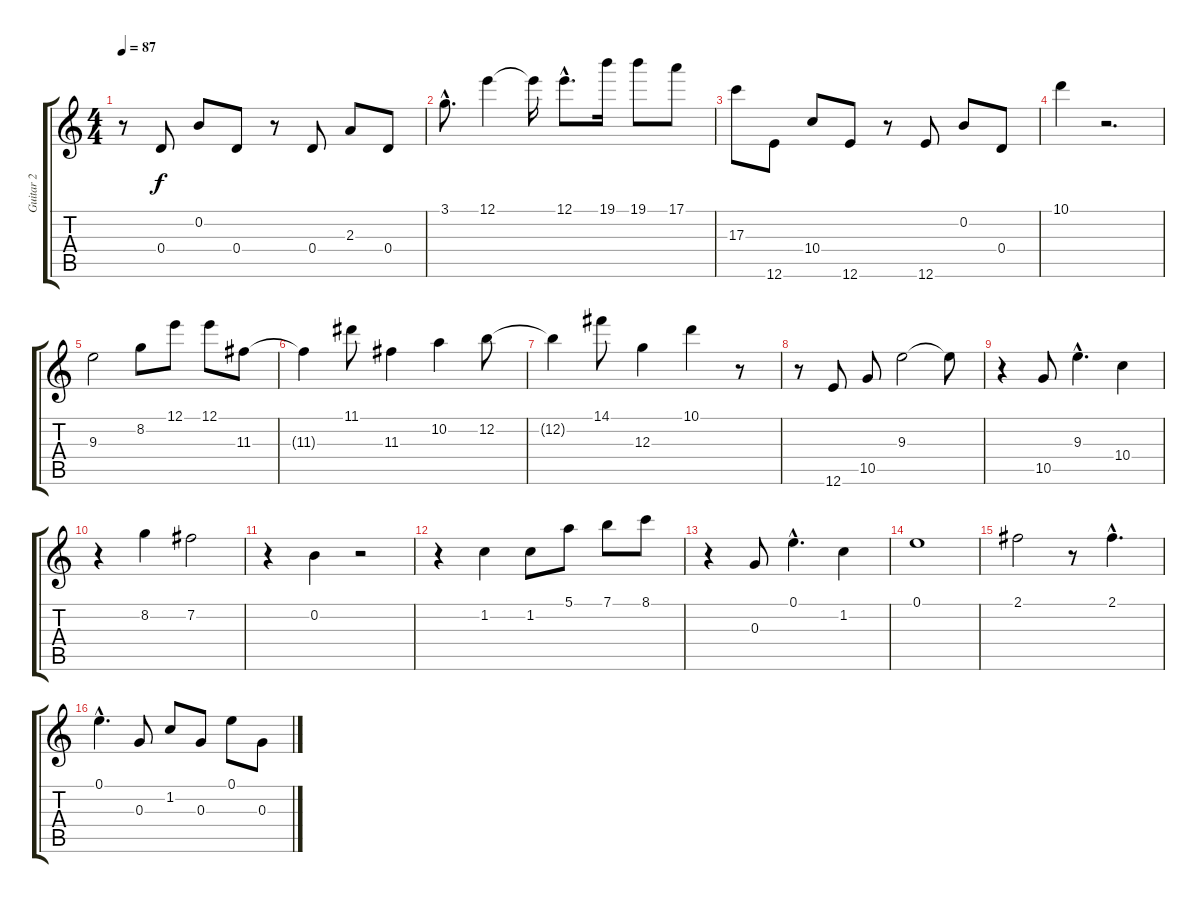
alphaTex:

\track ("Guitar 2" "Guitar 2") {instrument acousticguitarnylon}
\staff {score tabs}
\tuning (E4 B3 G3 D3 A2 E2) {hide}
\ts (4 4)
\tempo 87
\clef g2
\ks c
r.8{dy f} 0.4.8 0.2.8 0.4.8 r.8 0.4.8 2.3.8 0.4.8 |
3.1{hac}.8{d} 12.1.4 12.1{t}.16 12.1{hac}.8{d} 19.1.16 19.1.8 17.1.8 |
17.3.8 12.6.8 10.4.8 12.6.8 r.8 12.6.8 0.2.8 0.4.8 |
10.1.4 r.2{d} |
9.3.2 8.2.8 12.1.8 12.1.8 11.3.8 |
11.3{t}.4 11.1.8 11.3.4 10.2.4 12.2.8 |
12.2{t}.4 14.1.8 12.3.4 10.1.4 r.8 |
r.8 12.6.8 10.5.8 9.3.2 9.3{t}.8 |
r.4 10.5.8 9.3{hac}.4{d} 10.4.4 |
r.4 8.2.4 7.2.2 |
r.4 0.2.4 r.2 |
r.4 1.2.4 1.2.8 5.1.8 7.1.8 8.1.8 |
r.4 0.3.8 0.1{hac}.4{d} 1.2.4 |
0.1.1 |
2.1.2 r.8 2.1{hac}.4{d} |
0.1{hac}.4{d} 0.3.8 1.2.8 0.3.8 0.1.8 0.3.8
